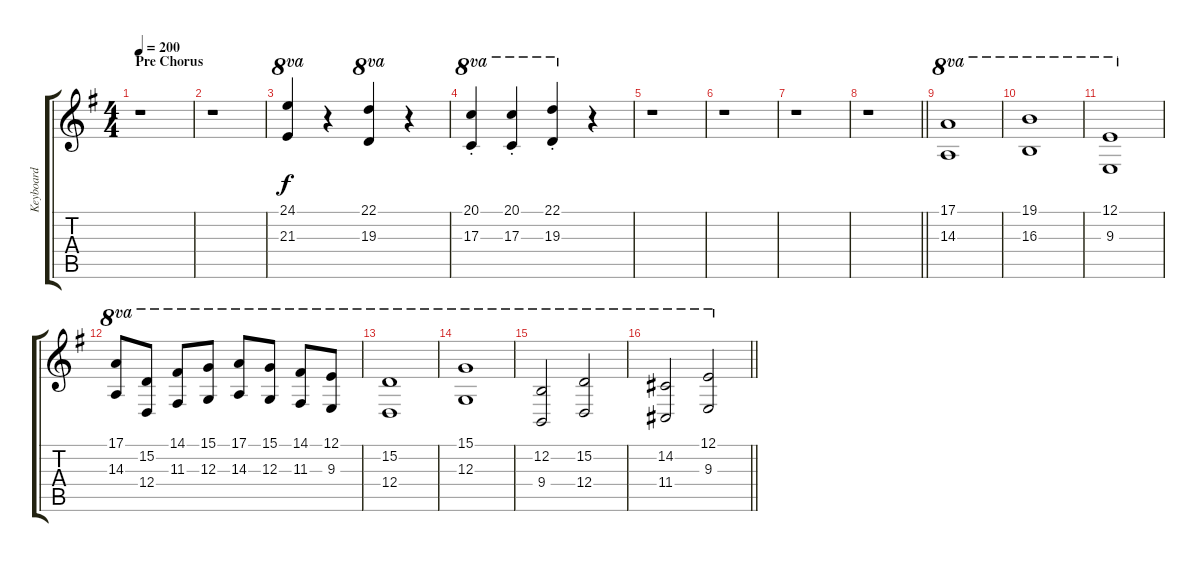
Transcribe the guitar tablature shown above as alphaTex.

\track ("Keyboard" "Keyboard") {instrument lead1square}
\staff {score tabs}
\tuning (E4 B3 G3 D3 A2 E2) {hide}
\ts (4 4)
\section ("" "Pre Chorus")
\tempo 200
\clef g2
\ks g
r.1{dy f} |
r.1 |
(24.1 21.3).4{ot 8va volume 12 instrument orchestrahit} r.4 (22.1 19.3).4{ot 8va} r.4 |
(20.1{st} 17.3{st}).4{ot 8va} (20.1{st} 17.3{st}).4{ot 8va} (22.1{st} 19.3{st}).4{ot 8va} r.4 |
r.1 |
r.1 |
r.1 |
\barLineRight lightlight
r.1 |
\section ("" "")
(17.1 14.3).1{ot 8va volume 12 instrument stringensemble1} |
(19.1 16.3).1{ot 8va} |
(12.1 9.3).1{ot 8va} |
(17.1 14.3).8{ot 8va} (15.2 12.4).8{ot 8va} (14.1 11.3).8{ot 8va} (15.1 12.3).8{ot 8va} (17.1 14.3).8{ot 8va} (15.1 12.3).8{ot 8va} (14.1 11.3).8{ot 8va} (12.1 9.3).8{ot 8va} |
(15.2 12.4).1{ot 8va} |
(15.1 12.3).1{ot 8va} |
(12.2 9.4).2{ot 8va} (15.2 12.4).2{ot 8va} |
\barLineRight lightlight
(14.2 11.4).2{ot 8va} (12.1 9.3).2{ot 8va}
